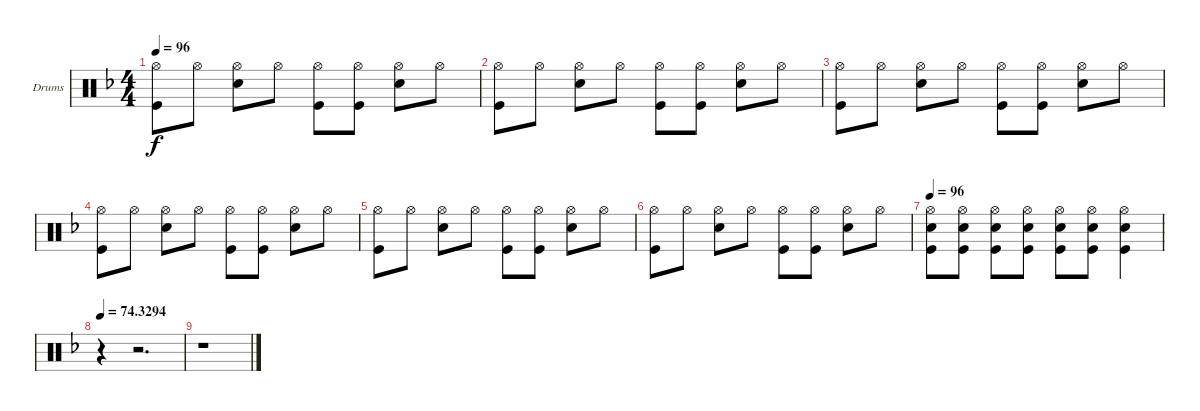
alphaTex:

\bracketExtendMode groupsimilarinstruments
\firstSystemTrackNameOrientation horizontal
\otherSystemsTrackNameOrientation horizontal
\track ("Fabrizio Moretti" "Drums") {instrument percussion}
\staff {score}
\articulation defaults
\ts (4 4)
\tempo 96
\clef neutral
\ks f
("Hi-Hat (open)" "Kick (hit)").8{dy f} "Hi-Hat (open)".8 ("Hi-Hat (open)" "Snare (hit) 2").8 "Hi-Hat (open)".8 ("Hi-Hat (open)" "Kick (hit)").8 ("Hi-Hat (open)" "Kick (hit)").8 ("Hi-Hat (open)" "Snare (hit) 2").8 "Hi-Hat (open)".8 |
("Hi-Hat (open)" "Kick (hit)").8 "Hi-Hat (open)".8 ("Hi-Hat (open)" "Snare (hit) 2").8 "Hi-Hat (open)".8 ("Hi-Hat (open)" "Kick (hit)").8 ("Hi-Hat (open)" "Kick (hit)").8 ("Hi-Hat (open)" "Snare (hit) 2").8 "Hi-Hat (open)".8 |
("Hi-Hat (open)" "Kick (hit)").8 "Hi-Hat (open)".8 ("Hi-Hat (open)" "Snare (hit) 2").8 "Hi-Hat (open)".8 ("Hi-Hat (open)" "Kick (hit)").8 ("Hi-Hat (open)" "Kick (hit)").8 ("Hi-Hat (open)" "Snare (hit) 2").8 "Hi-Hat (open)".8 |
("Hi-Hat (open)" "Kick (hit)").8 "Hi-Hat (open)".8 ("Hi-Hat (open)" "Snare (hit) 2").8 "Hi-Hat (open)".8 ("Hi-Hat (open)" "Kick (hit)").8 ("Hi-Hat (open)" "Kick (hit)").8 ("Hi-Hat (open)" "Snare (hit) 2").8 "Hi-Hat (open)".8 |
("Hi-Hat (open)" "Kick (hit)").8 "Hi-Hat (open)".8 ("Hi-Hat (open)" "Snare (hit) 2").8 "Hi-Hat (open)".8 ("Hi-Hat (open)" "Kick (hit)").8 ("Hi-Hat (open)" "Kick (hit)").8 ("Hi-Hat (open)" "Snare (hit) 2").8 "Hi-Hat (open)".8 |
("Hi-Hat (open)" "Kick (hit)").8 "Hi-Hat (open)".8 ("Hi-Hat (open)" "Snare (hit) 2").8 "Hi-Hat (open)".8 ("Hi-Hat (open)" "Kick (hit)").8 ("Hi-Hat (open)" "Kick (hit)").8 ("Hi-Hat (open)" "Snare (hit) 2").8 "Hi-Hat (open)".8 |
\tempo 96
("Hi-Hat (open)" "Snare (hit) 2" "Kick (hit)").8 ("Hi-Hat (open)" "Snare (hit) 2" "Kick (hit)").8 ("Hi-Hat (open)" "Snare (hit) 2" "Kick (hit)").8 ("Hi-Hat (open)" "Snare (hit) 2" "Kick (hit)").8 ("Hi-Hat (open)" "Snare (hit) 2" "Kick (hit)").8 ("Hi-Hat (open)" "Snare (hit) 2" "Kick (hit)").8 ("Hi-Hat (open)" "Snare (hit) 2" "Kick (hit)").4 |
\tempo
74.3294 r.4 r.2{d} |
r.1
